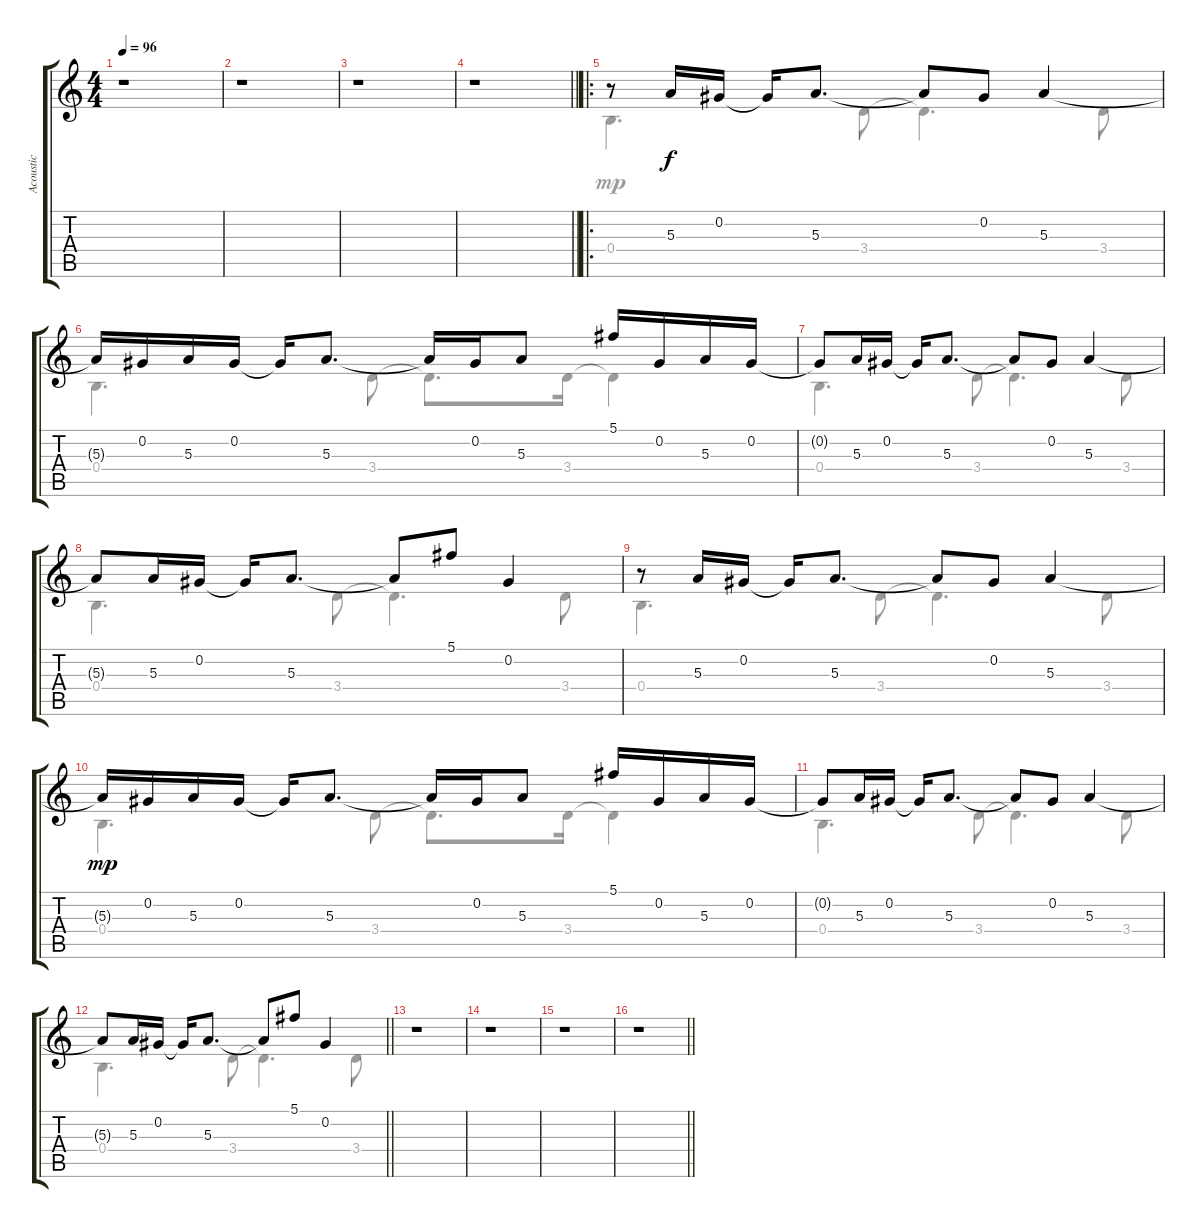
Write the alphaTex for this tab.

\track ("Acoustic" "Acoustic") {instrument acousticguitarsteel}
\staff {score tabs}
\tuning (Db4 Ab3 E3 B2 Gb2 B1) {hide}
\voice
\ts (4 4)
\tempo 96
\clef g2
\ks c
r.1{dy f instrument acousticguitarsteel} |
r.1 |
r.1 |
\barLineRight lightlight
r.1 |
\ro
r.8 5.3.16 0.2.16 0.2{t}.16 5.3.8{d} 5.3{t}.8 0.2.8 5.3.4 |
5.3{t}.16 0.2.16 5.3.16 0.2.16 0.2{t}.16 5.3.8{d} 5.3{t}.16 0.2.16 5.3.8 5.1.16 0.2.16 5.3.16 0.2.16 |
0.2{t}.8 5.3.16 0.2.16 0.2{t}.16 5.3.8{d} 5.3{t}.8 0.2.8 5.3.4 |
5.3{t}.8 5.3.16 0.2.16 0.2{t}.16 5.3.8{d} 5.3{t}.8 5.1.8 0.2.4 |
r.8 5.3.16 0.2.16 0.2{t}.16 5.3.8{d} 5.3{t}.8 0.2.8 5.3.4 |
5.3{t}.16{dy mp} 0.2.16 5.3.16 0.2.16 0.2{t}.16 5.3.8{d} 5.3{t}.16 0.2.16 5.3.8 5.1.16 0.2.16 5.3.16 0.2.16 |
0.2{t}.8 5.3.16 0.2.16 0.2{t}.16 5.3.8{d} 5.3{t}.8 0.2.8 5.3.4 |
\barLineRight lightlight
5.3{t}.8 5.3.16 0.2.16 0.2{t}.16 5.3.8{d} 5.3{t}.8 5.1.8 0.2.4 |
r.1 |
r.1 |
r.1 |
\barLineRight lightlight
r.1
\voice
\clef g2
\ottava regular
\simile none
\ks c
|
|
|
\barLineRight lightlight
|
0.4.4{d} 3.4.8 3.4{t}.4{d} 3.4.8 |
0.4.4{d} 3.4.8 3.4{t}.8{d} 3.4.16 3.4{t}.4 |
0.4.4{d} 3.4.8 3.4{t}.4{d} 3.4.8 |
0.4.4{d} 3.4.8 3.4{t}.4{d} 3.4.8 |
0.4.4{d} 3.4.8 3.4{t}.4{d} 3.4.8 |
0.4.4{d dy mp} 3.4.8 3.4{t}.8{d} 3.4.16 3.4{t}.4 |
0.4.4{d} 3.4.8 3.4{t}.4{d} 3.4.8 |
\barLineRight lightlight
0.4.4{d} 3.4.8 3.4{t}.4{d} 3.4.8 |
|
|
|
\barLineRight lightlight
